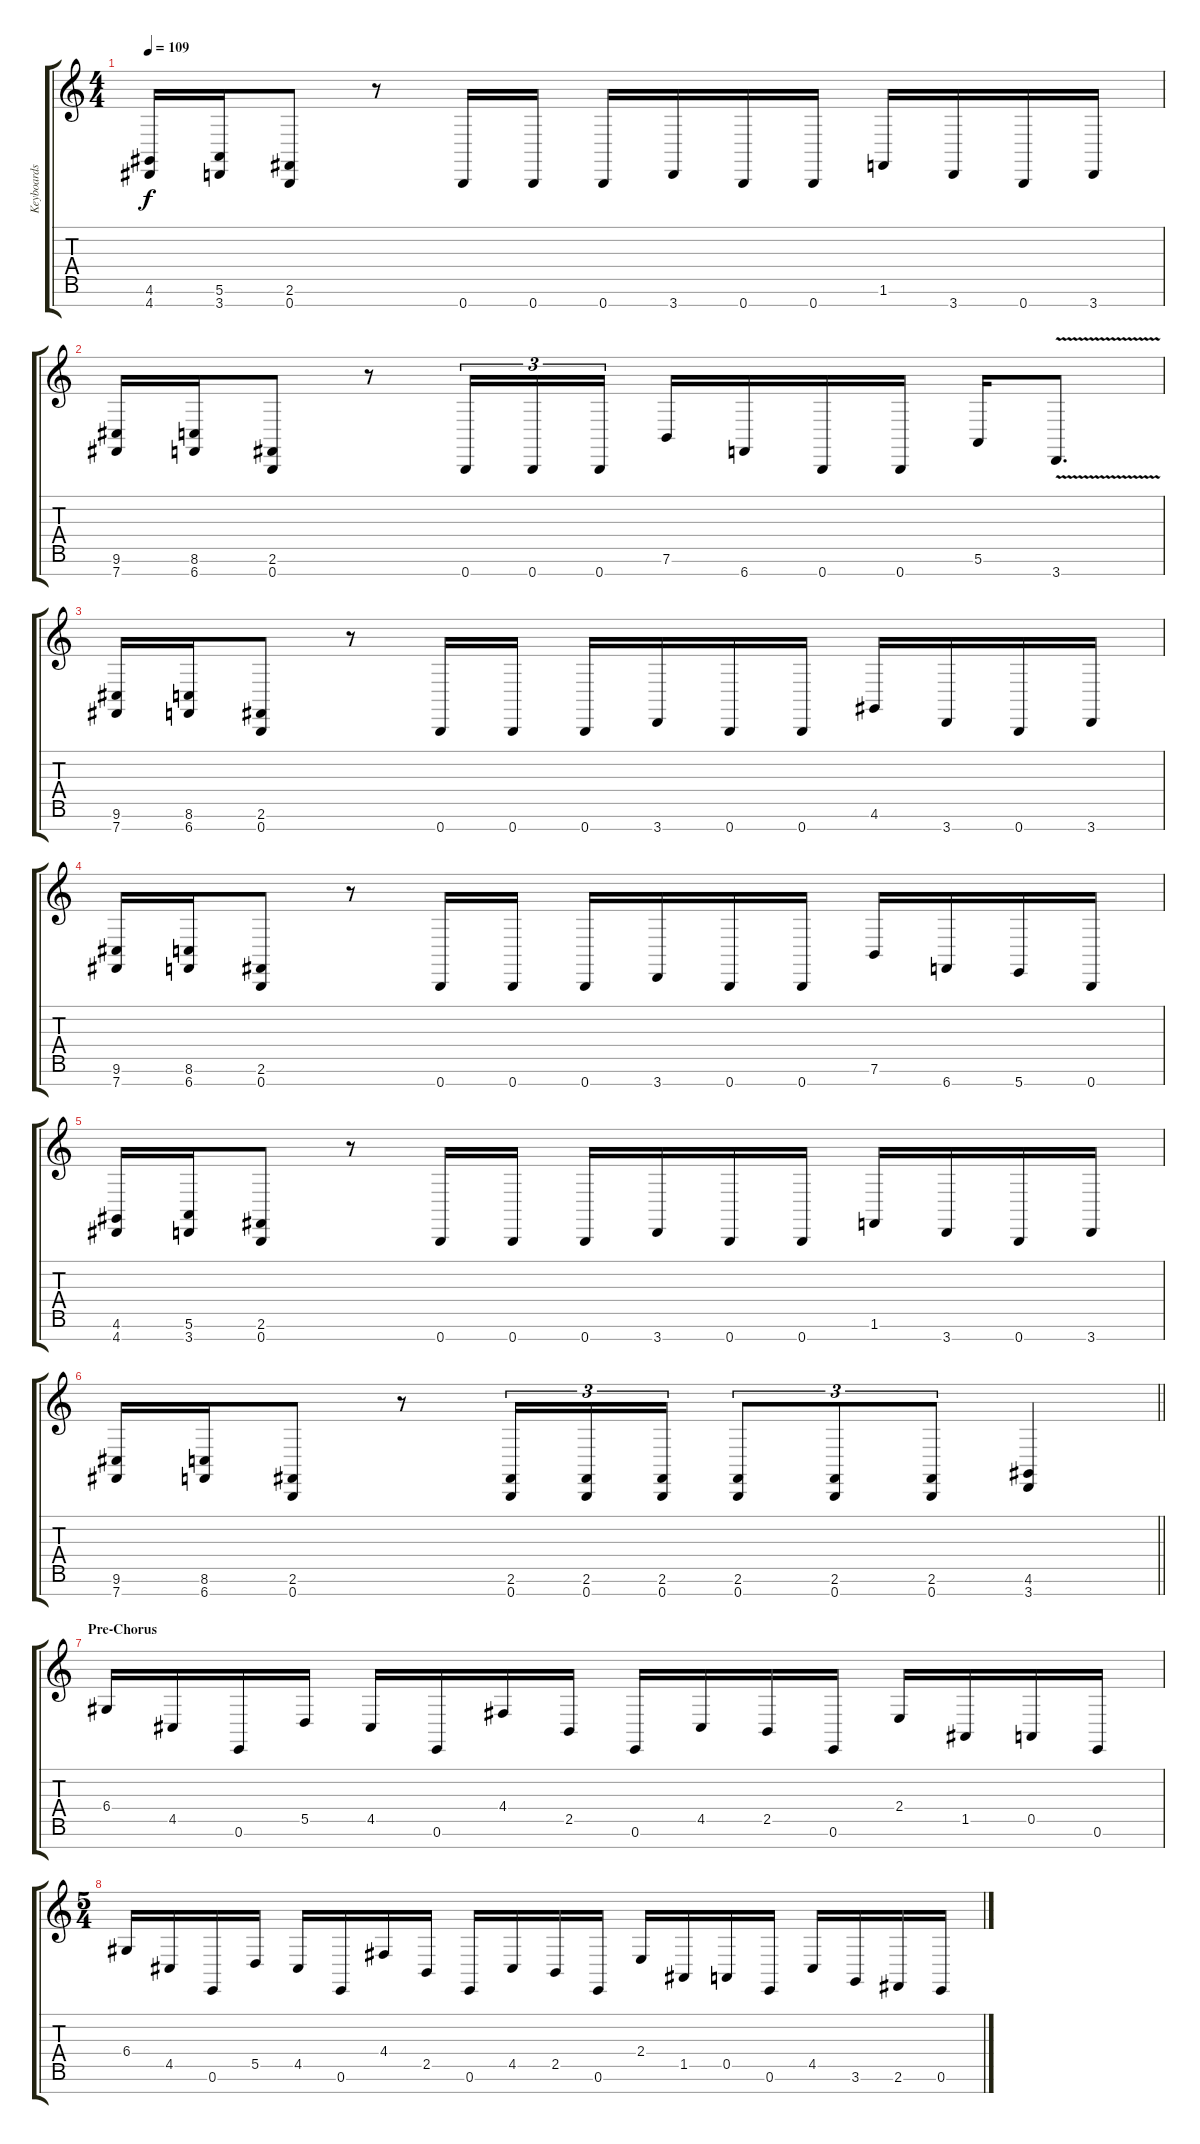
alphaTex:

\track ("Keyboards 1" "Keyboards ") {instrument lead2sawtooth}
\staff {score tabs}
\tuning (E4 B3 G3 D3 A2 E2 B1) {hide}
\ts (4 4)
\tempo 109
\clef g2
\ks c
(4.6 4.7).16{dy f} (5.6 3.7).16 (2.6 0.7).8 r.8 0.7.16 0.7.16 0.7.16 3.7.16 0.7.16 0.7.16 1.6.16 3.7.16 0.7.16 3.7.16 |
(9.6 7.7).16 (8.6 6.7).16 (2.6 0.7).8 r.8 0.7.16{tu (3 2)} 0.7.16{tu (3 2)} 0.7.16{tu (3 2)} 7.6.16 6.7.16 0.7.16 0.7.16 5.6.16 3.7{v}.8{d} |
(9.6 7.7).16 (8.6 6.7).16 (2.6 0.7).8 r.8 0.7.16 0.7.16 0.7.16 3.7.16 0.7.16 0.7.16 4.6.16 3.7.16 0.7.16 3.7.16 |
(9.6 7.7).16 (8.6 6.7).16 (2.6 0.7).8 r.8 0.7.16 0.7.16 0.7.16 3.7.16 0.7.16 0.7.16 7.6.16 6.7.16 5.7.16 0.7.16 |
(4.6 4.7).16 (5.6 3.7).16 (2.6 0.7).8 r.8 0.7.16 0.7.16 0.7.16 3.7.16 0.7.16 0.7.16 1.6.16 3.7.16 0.7.16 3.7.16 |
\barLineRight lightlight
(9.6 7.7).16 (8.6 6.7).16 (2.6 0.7).8 r.8 (2.6 0.7).16{tu (3 2)} (2.6 0.7).16{tu (3 2)} (2.6 0.7).16{tu (3 2)} (2.6 0.7).8{tu (3 2)} (2.6 0.7).8{tu (3 2)} (2.6 0.7).8{tu (3 2)} (4.6 3.7).4 |
\section ("" "Pre-Chorus")
6.4.16 4.5.16 0.6.16 5.5.16 4.5.16 0.6.16 4.4.16 2.5.16 0.6.16 4.5.16 2.5.16 0.6.16 2.4.16 1.5.16 0.5.16 0.6.16 |
\ts (5 4)
6.4.16 4.5.16 0.6.16 5.5.16 4.5.16 0.6.16 4.4.16 2.5.16 0.6.16 4.5.16 2.5.16 0.6.16 2.4.16 1.5.16 0.5.16 0.6.16 4.5.16 3.6.16 2.6.16 0.6.16
